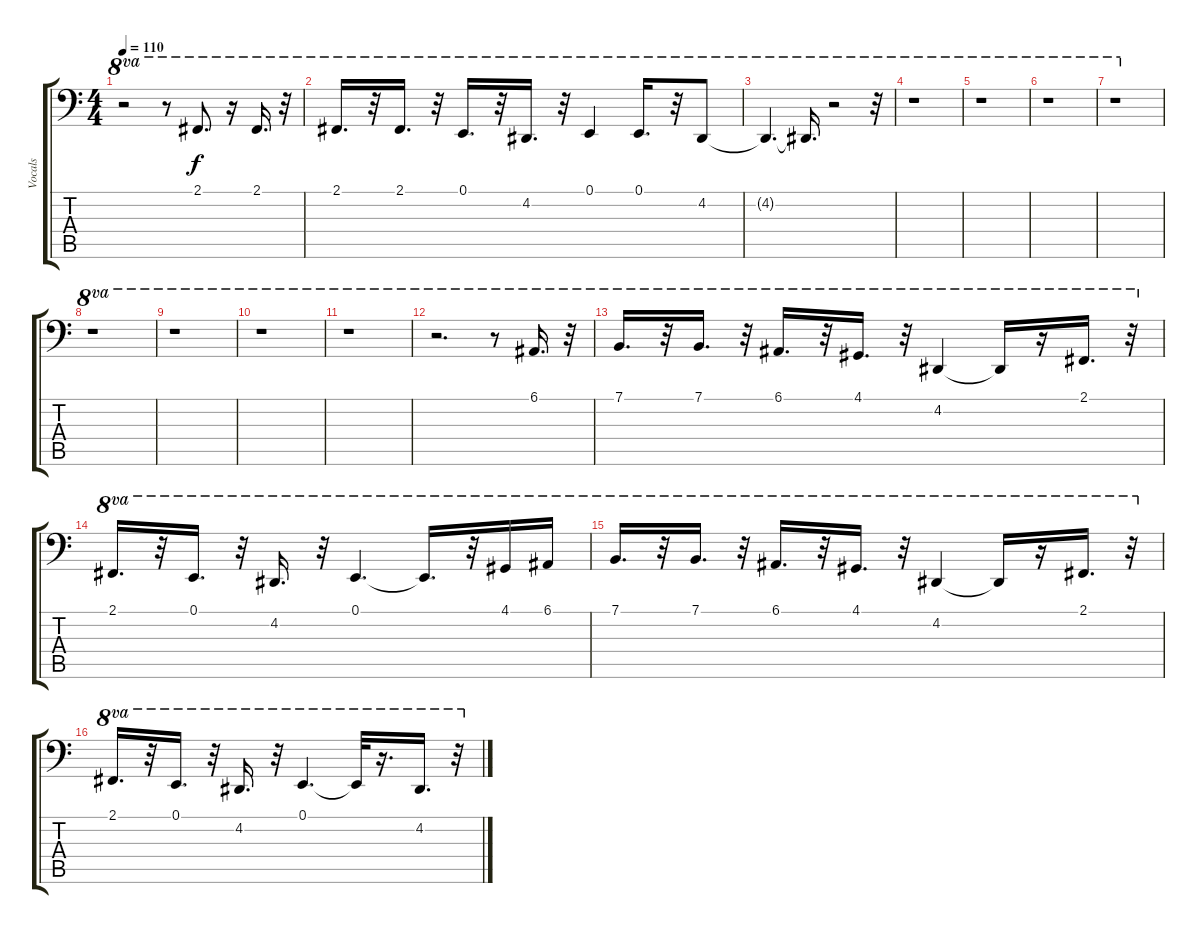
\track ("Vocals" "Vocals") {instrument baritonesax}
\staff {score tabs}
\tuning (E3 B2 G2 D2 A1 E1) {hide}
\ts (4 4)
\tempo 110
\clef f4
\ks c
r.2{ot 8va dy f} r.8{ot 8va} 2.1.8{d ot 8va} r.16{ot 8va} 2.1.16{d ot 8va} r.32{ot 8va} |
2.1.16{d ot 8va} r.32{ot 8va} 2.1.16{d ot 8va} r.32{ot 8va} 0.1.16{d ot 8va} r.32{ot 8va} 4.2.16{d ot 8va} r.32{ot 8va} 0.1.4{ot 8va} 0.1.16{d ot 8va} r.32{ot 8va} 4.2.8{ot 8va} |
4.2{t}.4{d ot 8va} 4.2{t}.16{d ot 8va} r.2{ot 8va} r.32{ot 8va} |
r.1{ot 8va} |
r.1{ot 8va} |
r.1{ot 8va} |
r.1{ot 8va} |
r.1{ot 8va} |
r.1{ot 8va} |
r.1{ot 8va} |
r.1{ot 8va} |
r.2{d ot 8va} r.8{ot 8va} 6.1.16{d ot 8va} r.32{ot 8va} |
7.1.16{d ot 8va} r.32{ot 8va} 7.1.16{d ot 8va} r.32{ot 8va} 6.1.16{d ot 8va} r.32{ot 8va} 4.1.16{d ot 8va} r.32{ot 8va} 4.2.4{ot 8va} 4.2{t}.16{ot 8va} r.16{ot 8va} 2.1.16{d ot 8va} r.32{ot 8va} |
2.1.16{d ot 8va} r.32{ot 8va} 0.1.16{d ot 8va} r.32{ot 8va} 4.2.16{d ot 8va} r.32{ot 8va} 0.1.4{d ot 8va} 0.1{t}.16{d ot 8va} r.32{ot 8va} 4.1.16{ot 8va} 6.1.16{ot 8va} |
7.1.16{d ot 8va} r.32{ot 8va} 7.1.16{d ot 8va} r.32{ot 8va} 6.1.16{d ot 8va} r.32{ot 8va} 4.1.16{d ot 8va} r.32{ot 8va} 4.2.4{ot 8va} 4.2{t}.16{ot 8va} r.16{ot 8va} 2.1.16{d ot 8va} r.32{ot 8va} |
2.1.16{d ot 8va} r.32{ot 8va} 0.1.16{d ot 8va} r.32{ot 8va} 4.2.16{d ot 8va} r.32{ot 8va} 0.1.4{d ot 8va} 0.1{t}.32{ot 8va} r.16{d ot 8va} 4.2.16{d ot 8va} r.32{ot 8va}
